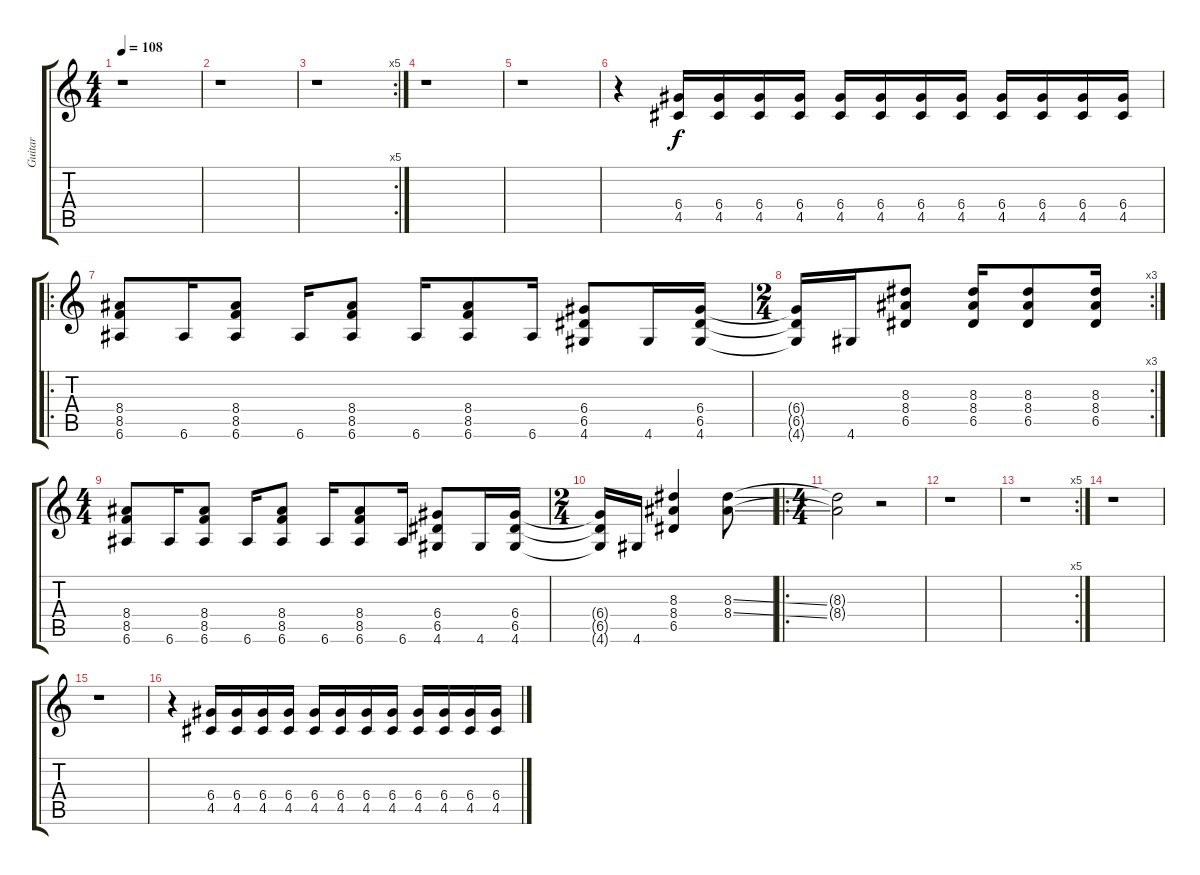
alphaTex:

\track ("Guitar" "Guitar") {instrument overdrivenguitar}
\staff {score tabs}
\tuning (E4 B3 G3 D3 A2 E2) {hide}
\ts (4 4)
\tempo 108
\clef g2
\ks c
r.1{dy f instrument overdrivenguitar} |
r.1 |
\rc 5
r.1 |
r.1 |
r.1 |
r.4 (6.4 4.5).16 (6.4 4.5).16 (6.4 4.5).16 (6.4 4.5).16 (6.4 4.5).16 (6.4 4.5).16 (6.4 4.5).16 (6.4 4.5).16 (6.4 4.5).16 (6.4 4.5).16 (6.4 4.5).16 (6.4 4.5).16 |
\ro
(8.4 8.5 6.6).8 6.6.16 (8.4 8.5 6.6).8 6.6.16 (8.4 8.5 6.6).8 6.6.16 (8.4 8.5 6.6).8 6.6.16 (6.4 6.5 4.6).8 4.6.16 (6.4 6.5 4.6).16 |
\rc 3
\ts (2 4)
(6.4{t} 6.5{t} 4.6{t}).16 4.6.16 (8.3 8.4 6.5).8 (8.3 8.4 6.5).16 (8.3 8.4 6.5).8 (8.3 8.4 6.5).16 |
\ts (4 4)
(8.4 8.5 6.6).8 6.6.16 (8.4 8.5 6.6).8 6.6.16 (8.4 8.5 6.6).8 6.6.16 (8.4 8.5 6.6).8 6.6.16 (6.4 6.5 4.6).8 4.6.16 (6.4 6.5 4.6).16 |
\ts (2 4)
(6.4{t} 6.5{t} 4.6{t}).16 4.6.16 (8.3 8.4 6.5).4 (8.3{ss} 8.4{ss}).8 |
\ro
\ts (4 4)
(8.3{t} 8.4{t}).2 r.2 |
r.1 |
\rc 5
r.1 |
r.1 |
r.1 |
r.4 (6.4 4.5).16 (6.4 4.5).16 (6.4 4.5).16 (6.4 4.5).16 (6.4 4.5).16 (6.4 4.5).16 (6.4 4.5).16 (6.4 4.5).16 (6.4 4.5).16 (6.4 4.5).16 (6.4 4.5).16 (6.4 4.5).16
